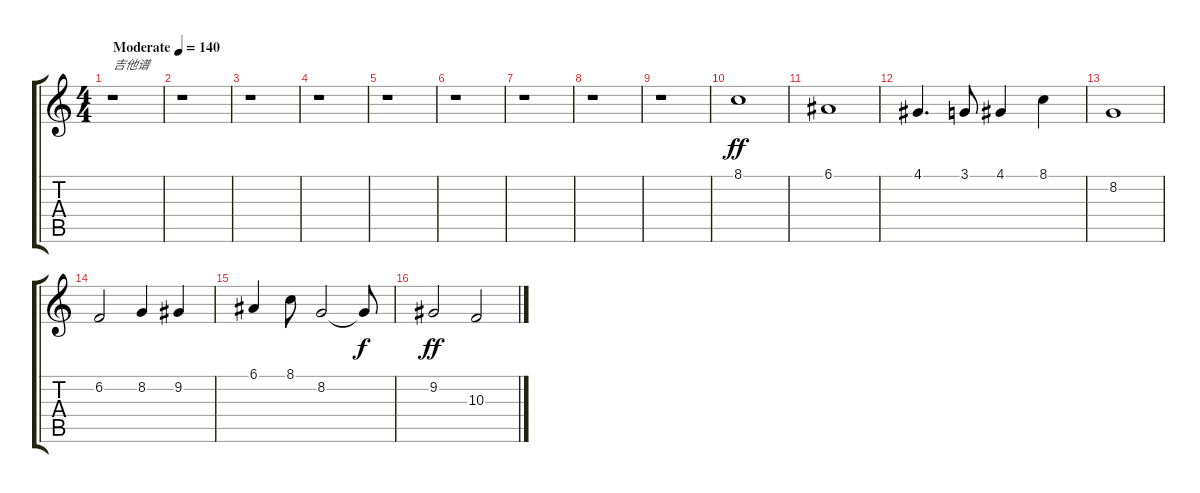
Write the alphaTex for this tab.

\track "" {instrument stringensemble2}
\staff {score tabs}
\tuning (E4 B3 G3 D3 A2 E2) {hide}
\ts (4 4)
\tempo (140 "Moderate")
\clef g2
\ks c
r.1{txt "吉他谱" dy ff instrument stringensemble2} |
r.1 |
r.1 |
r.1 |
r.1 |
r.1 |
r.1 |
r.1 |
r.1 |
8.1.1 |
6.1.1 |
4.1.4{d} 3.1.8 4.1.4 8.1.4 |
8.2.1 |
6.2.2 8.2.4 9.2.4 |
6.1.4 8.1.8 8.2.2 8.2{t}.8{dy f} |
9.2.2{dy ff} 10.3.2
